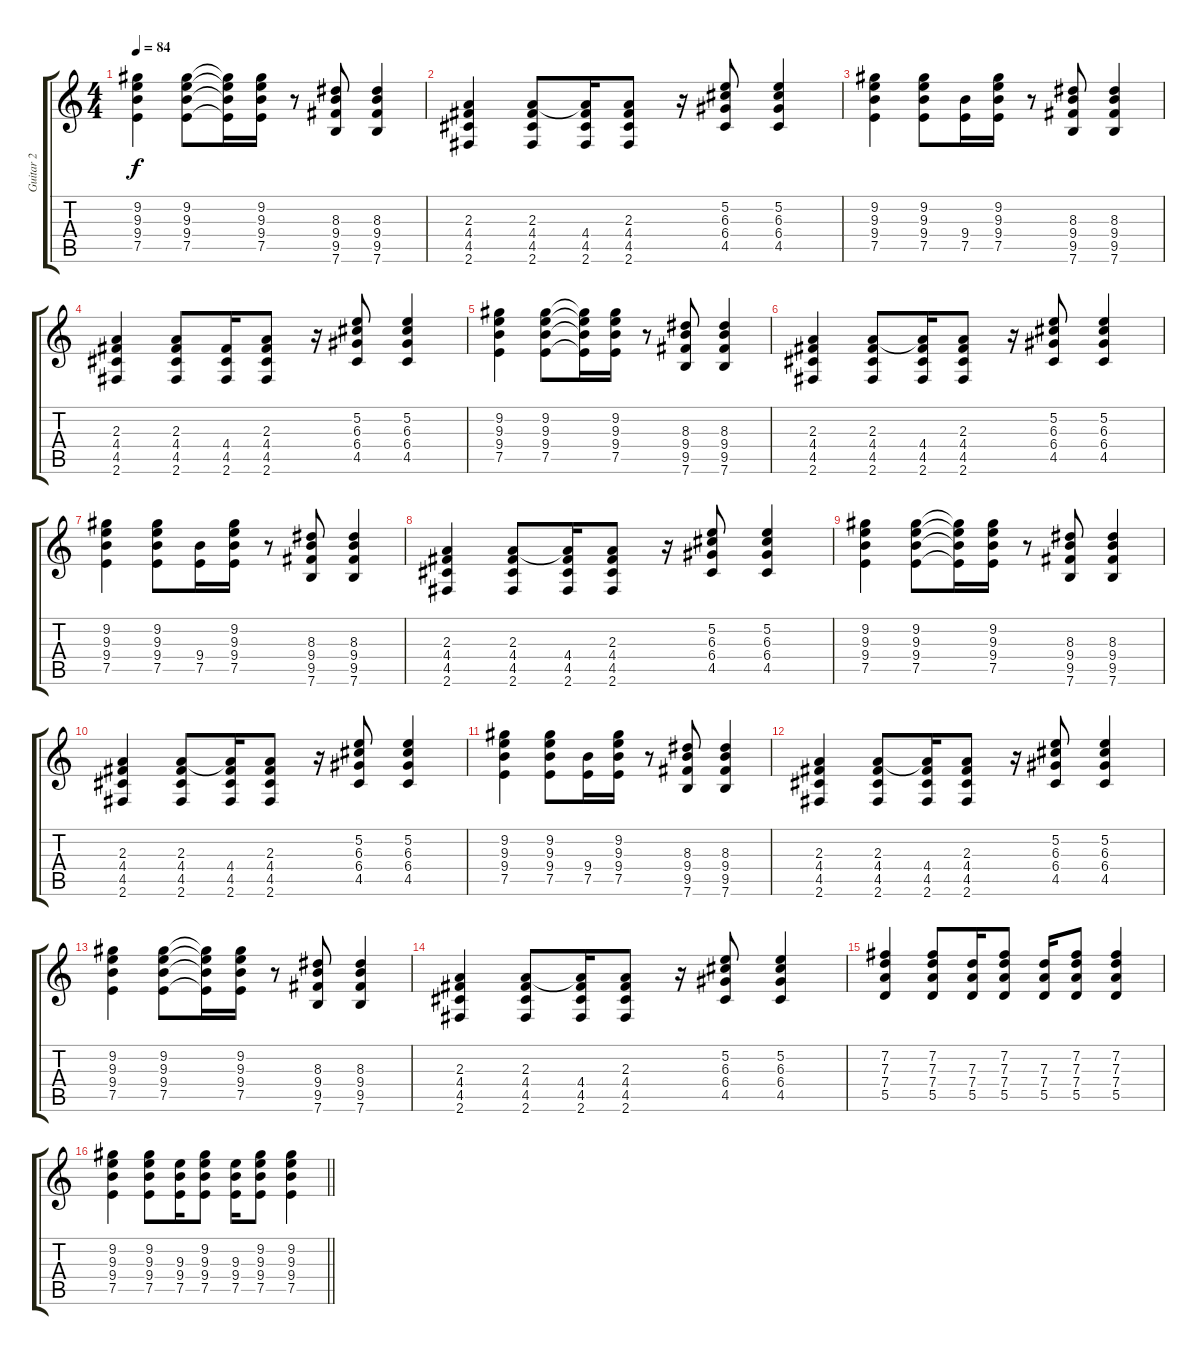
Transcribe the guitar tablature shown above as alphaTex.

\track ("Guitar 2" "Guitar 2") {instrument overdrivenguitar}
\staff {score tabs}
\tuning (E4 B3 G3 D3 A2 E2) {hide}
\ts (4 4)
\tempo 84
\clef g2
\ks c
(9.2 9.3 9.4 7.5).4{dy f} (9.2 9.3 9.4 7.5).8 (9.2{t} 9.3{t} 9.4{t} 7.5{t}).16 (9.2 9.3 9.4 7.5).16 r.8 (8.3 9.4 9.5 7.6).8 (8.3 9.4 9.5 7.6).4 |
(2.3 4.4 4.5 2.6).4 (2.3 4.4 4.5 2.6).8 (2.3{t} 4.4 4.5 2.6).16 (2.3 4.4 4.5 2.6).8 r.16 (5.2 6.3 6.4 4.5).8 (5.2 6.3 6.4 4.5).4 |
(9.2 9.3 9.4 7.5).4 (9.2 9.3 9.4 7.5).8 (9.4 7.5).16 (9.2 9.3 9.4 7.5).16 r.8 (8.3 9.4 9.5 7.6).8 (8.3 9.4 9.5 7.6).4 |
(2.3 4.4 4.5 2.6).4 (2.3 4.4 4.5 2.6).8 (4.4 4.5 2.6).16 (2.3 4.4 4.5 2.6).8 r.16 (5.2 6.3 6.4 4.5).8 (5.2 6.3 6.4 4.5).4 |
(9.2 9.3 9.4 7.5).4 (9.2 9.3 9.4 7.5).8 (9.2{t} 9.3{t} 9.4{t} 7.5{t}).16 (9.2 9.3 9.4 7.5).16 r.8 (8.3 9.4 9.5 7.6).8 (8.3 9.4 9.5 7.6).4 |
(2.3 4.4 4.5 2.6).4 (2.3 4.4 4.5 2.6).8 (2.3{t} 4.4 4.5 2.6).16 (2.3 4.4 4.5 2.6).8 r.16 (5.2 6.3 6.4 4.5).8 (5.2 6.3 6.4 4.5).4 |
(9.2 9.3 9.4 7.5).4 (9.2 9.3 9.4 7.5).8 (9.4 7.5).16 (9.2 9.3 9.4 7.5).16 r.8 (8.3 9.4 9.5 7.6).8 (8.3 9.4 9.5 7.6).4 |
(2.3 4.4 4.5 2.6).4 (2.3 4.4 4.5 2.6).8 (2.3{t} 4.4 4.5 2.6).16 (2.3 4.4 4.5 2.6).8 r.16 (5.2 6.3 6.4 4.5).8 (5.2 6.3 6.4 4.5).4 |
(9.2 9.3 9.4 7.5).4 (9.2 9.3 9.4 7.5).8 (9.2{t} 9.3{t} 9.4{t} 7.5{t}).16 (9.2 9.3 9.4 7.5).16 r.8 (8.3 9.4 9.5 7.6).8 (8.3 9.4 9.5 7.6).4 |
(2.3 4.4 4.5 2.6).4 (2.3 4.4 4.5 2.6).8 (2.3{t} 4.4 4.5 2.6).16 (2.3 4.4 4.5 2.6).8 r.16 (5.2 6.3 6.4 4.5).8 (5.2 6.3 6.4 4.5).4 |
(9.2 9.3 9.4 7.5).4 (9.2 9.3 9.4 7.5).8 (9.4 7.5).16 (9.2 9.3 9.4 7.5).16 r.8 (8.3 9.4 9.5 7.6).8 (8.3 9.4 9.5 7.6).4 |
(2.3 4.4 4.5 2.6).4 (2.3 4.4 4.5 2.6).8 (2.3{t} 4.4 4.5 2.6).16 (2.3 4.4 4.5 2.6).8 r.16 (5.2 6.3 6.4 4.5).8 (5.2 6.3 6.4 4.5).4 |
(9.2 9.3 9.4 7.5).4 (9.2 9.3 9.4 7.5).8 (9.2{t} 9.3{t} 9.4{t} 7.5{t}).16 (9.2 9.3 9.4 7.5).16 r.8 (8.3 9.4 9.5 7.6).8 (8.3 9.4 9.5 7.6).4 |
(2.3 4.4 4.5 2.6).4 (2.3 4.4 4.5 2.6).8 (2.3{t} 4.4 4.5 2.6).16 (2.3 4.4 4.5 2.6).8 r.16 (5.2 6.3 6.4 4.5).8 (5.2 6.3 6.4 4.5).4 |
(7.2 7.3 7.4 5.5).4 (7.2 7.3 7.4 5.5).8 (7.3 7.4 5.5).16 (7.2 7.3 7.4 5.5).8 (7.3 7.4 5.5).16 (7.2 7.3 7.4 5.5).8 (7.2 7.3 7.4 5.5).4 |
\barLineRight lightlight
(9.2 9.3 9.4 7.5).4 (9.2 9.3 9.4 7.5).8 (9.3 9.4 7.5).16 (9.2 9.3 9.4 7.5).8 (9.3 9.4 7.5).16 (9.2 9.3 9.4 7.5).8 (9.2 9.3 9.4 7.5).4
